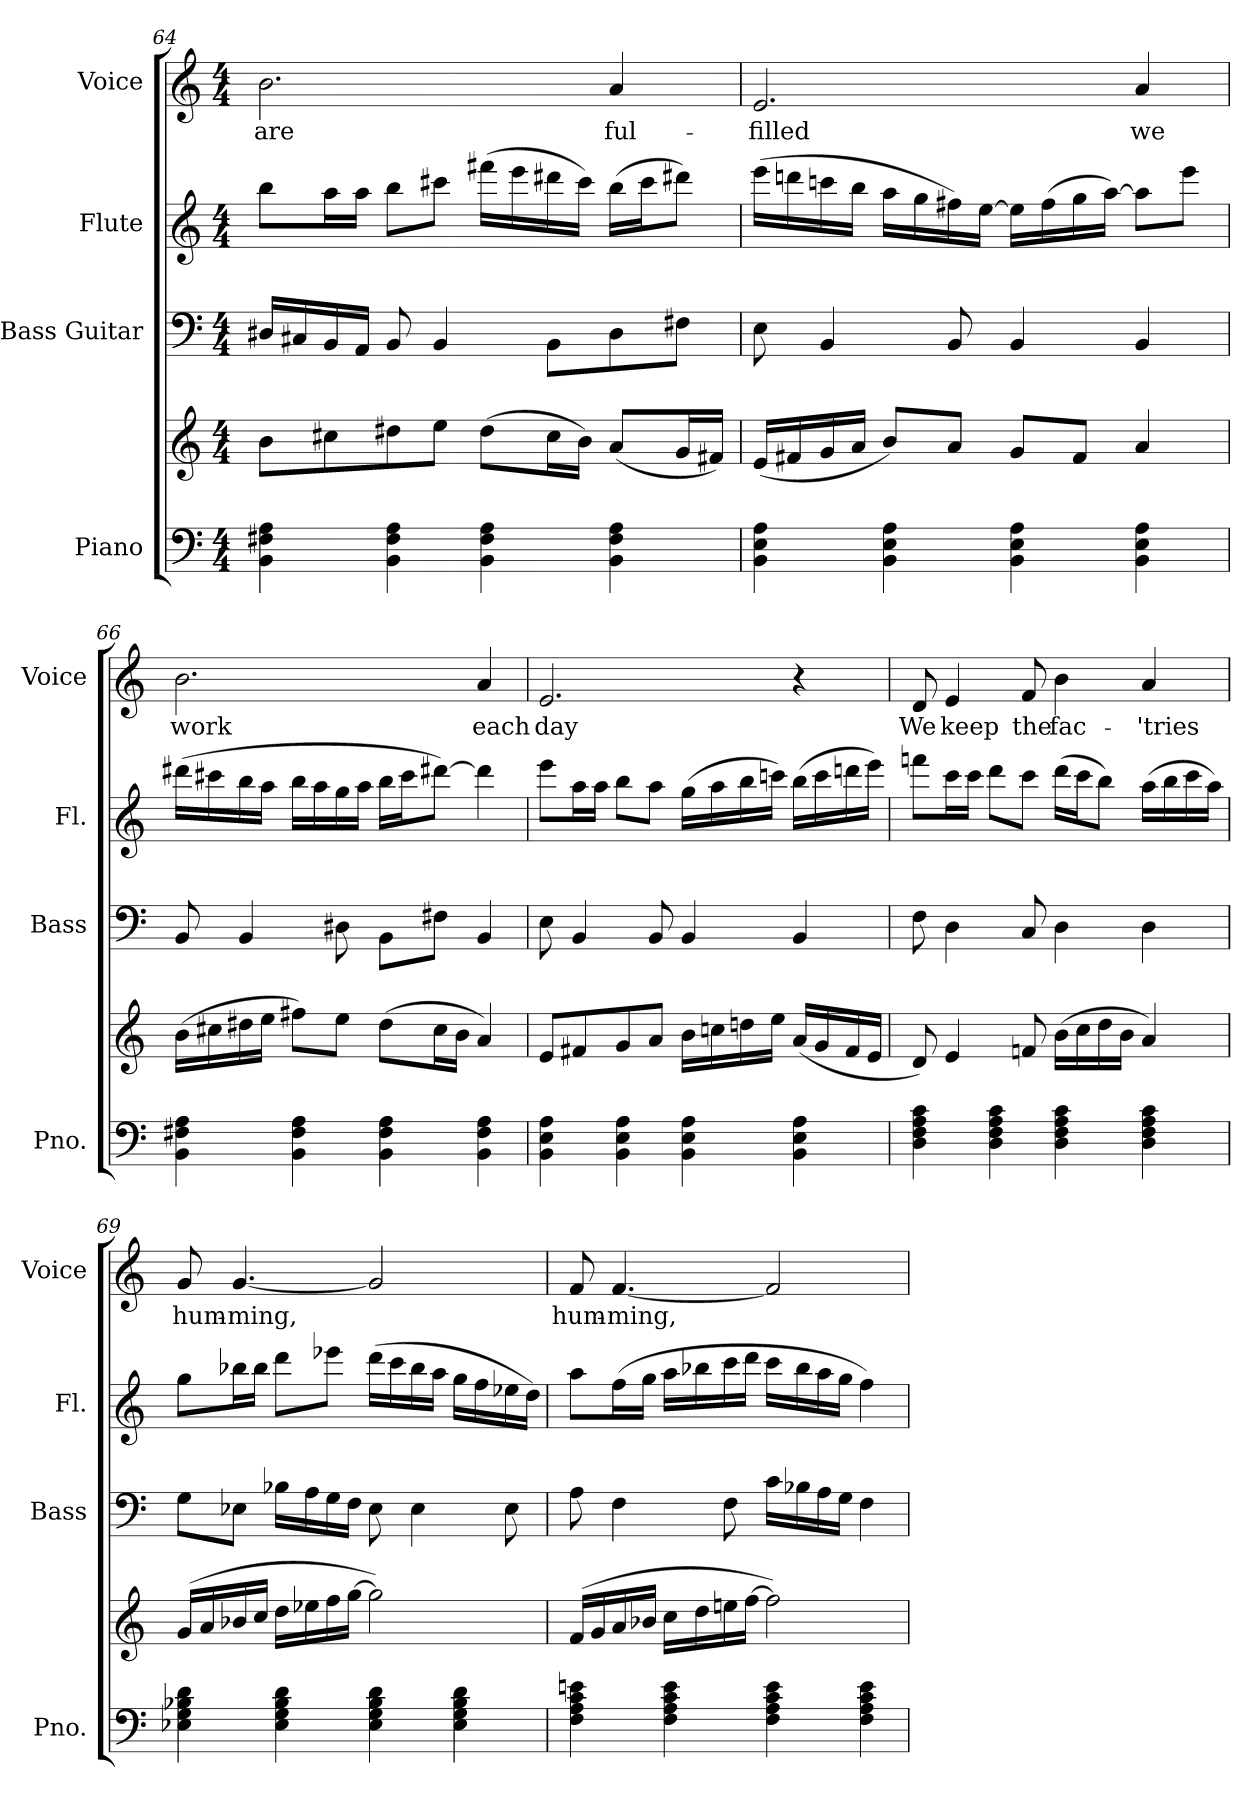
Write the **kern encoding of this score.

**kern	**kern	**kern	**kern	**kern	**text
*part4	*part4	*part3	*part2	*part1	*part1
*staff5	*staff4	*staff3	*staff2	*staff1	*staff1
*I"Piano	*	*I"Bass Guitar	*I"Flute	*I"Voice	*
*I'Pno.	*	*I'Bass	*I'Fl.	*I'Voice	*
*clefF4	*clefG2	*clefF4	*clefG2	*clefG2	*
*	*	*ITrd7c12	*	*	*
*k[]	*k[]	*k[]	*k[]	*k[]	*
*C:	*C:	*C:	*C:	*C:	*
*M4/4	*M4/4	*M4/4	*M4/4	*M4/4	*
=64	=64	=64	=64	=64	=64
!	!	!	!	!	!LO:LY:b:color=#000000
4BBi\ 4F#Xi 4Ai	8bi\L	16DD#Xi/LL	8bbi\L	2.bi\	are
.	.	16CC#Xi/	.	.	.
.	8cc#Xi\	16BBBi/	16aai\L	.	.
.	.	16AAAi/JJ	16aai\JJ	.	.
4BBi\ 4F#i 4Ai	8dd#Xi\	8BBBi/	8bbi\L	.	.
.	8eei\J	4BBBi/	8ccc#Xi\J	.	.
4BBi\ 4F#i 4Ai	(8dd#i\L	.	(16fff#Xi\LL	.	.
.	.	.	16eeei\	.	.
.	16cc#i\L	8BBBi\L	16ddd#Xi\	.	.
.	16bi\JJ)	.	16ccc#i\JJ)	.	.
!	!	!	!	!	!LO:LY:b:color=#000000
4BBi\ 4F#i 4Ai	(8ai/L	8DD#i\	(16bbi\LL	4ai/	ful-
.	.	.	16ccc#i\J	.	.
.	16gi/L	8FF#Xi\J	8ddd#Xi\J)	.	.
.	16f#Xi/JJ)	.	.	.	.
!!LO:LB:g=z
=65	=65	=65	=65	=65	=65
!	!	!	!	!	!LO:LY:b:color=#000000
4BBi\ 4Ei 4Ai	(16ei/LL	8EEi\	(16eeei\LL	2.ei/	-filled
.	16f#Xi/	.	16dddni\	.	.
.	16gi/	4BBBi/	16cccni\	.	.
.	16ai/JJ	.	16bbi\JJ	.	.
4BBi\ 4Ei 4Ai	8bi/L)	.	16aai\LL	.	.
.	.	.	16ggi\	.	.
.	8ai/J	8BBBi/	16ff#Xi\)	.	.
.	.	.	[16eei\JJ	.	.
4BBi\ 4Ei 4Ai	8gi/L	4BBBi/	16eei\LL]	.	.
.	.	.	(16ff#i\	.	.
.	8f#i/J	.	16ggi\	.	.
.	.	.	[16aai\JJ)	.	.
!	!	!	!	!	!LO:LY:b:color=#000000
4BBi\ 4Ei 4Ai	4ai/	4BBBi/	8aai\L]	4ai/	we
.	.	.	8eeei\J	.	.
=66	=66	=66	=66	=66	=66
!	!	!	!	!	!LO:LY:b:color=#000000
4BBi\ 4F#Xi 4Ai	(16bi\LL	8BBBi/	(16ddd#Xi\LL	2.bi\	work
.	16cc#Xi\	.	16ccc#Xi\	.	.
.	16dd#Xi\	4BBBi/	16bbi\	.	.
.	16eei\JJ	.	16aai\JJ	.	.
4BBi\ 4F#i 4Ai	8ff#Xi\L)	.	16bbi\LL	.	.
.	.	.	16aai\	.	.
.	8eei\J	8DD#Xi\	16ggi\	.	.
.	.	.	16aai\JJ	.	.
4BBi\ 4F#i 4Ai	(8dd#i\L	8BBBi\L	16bbi\LL	.	.
.	.	.	16ccc#i\J	.	.
.	16cc#i\L	8FF#Xi\J	[8ddd#Xi\J)	.	.
.	16bi\JJ	.	.	.	.
!	!	!	!	!	!LO:LY:b:color=#000000
4BBi\ 4F#i 4Ai	4ai/)	4BBBi/	4ddd#i\]	4ai/	each
=67	=67	=67	=67	=67	=67
!	!	!	!	!	!LO:LY:b:color=#000000
4BBi\ 4Ei 4Ai	8ei/L	8EEi\	8eeei\L	2.ei/	day
.	8f#Xi/	4BBBi/	16aai\L	.	.
.	.	.	16aai\JJ	.	.
4BBi\ 4Ei 4Ai	8gi/	.	8bbi\L	.	.
.	8ai/J	8BBBi/	8aai\J	.	.
4BBi\ 4Ei 4Ai	16bi\LL	4BBBi/	(16ggi\LL	.	.
.	16ccni\	.	16aai\	.	.
.	16ddni\	.	16bbi\	.	.
.	16eei\JJ	.	16cccni\JJ)	.	.
4BBi\ 4Ei 4Ai	(16ai/LL	4BBBi/	(16bbi\LL	4r	.
.	16gi/	.	16ccci\	.	.
.	16f#i/	.	16dddni\	.	.
.	16ei/JJ	.	16eeei\JJ)	.	.
!!LO:LB:g=z
=68	=68	=68	=68	=68	=68
!	!	!	!	!	!LO:LY:b:color=#000000
4Di\ 4Fi 4Ai 4ci	8di/)	8FFi\	8fffni\L	8di/	We
!	!	!	!	!	!LO:LY:b:color=#000000
.	4ei/	4DDi\	16ccci\L	4ei/	keep
.	.	.	16ccci\JJ	.	.
4Di\ 4Fi 4Ai 4ci	.	.	8dddi\L	.	.
!	!	!	!	!	!LO:LY:b:color=#000000
.	8fni/	8CCi/	8ccci\J	8fi/	the
!	!	!	!	!	!LO:LY:b:color=#000000
4Di\ 4Fi 4Ai 4ci	(16bi\LL	4DDi\	(16dddi\LL	4bi\	fac-
.	16cci\	.	16ccci\J	.	.
.	16ddi\	.	8bbi\J)	.	.
.	16bi\JJ	.	.	.	.
!	!	!	!	!	!LO:LY:b:color=#000000
4Di\ 4Fi 4Ai 4ci	4ai/)	4DDi\	(16aai\LL	4ai/	-'tries
.	.	.	16bbi\	.	.
.	.	.	16ccci\	.	.
.	.	.	16aai\JJ)	.	.
=69	=69	=69	=69	=69	=69
!	!	!	!	!	!LO:LY:b:color=#000000
4E-Xi\ 4Gi 4B-Xi 4di	(16gi/LL	8GGi\L	8ggi\L	8gi/	hum-
.	16ai/	.	.	.	.
!	!	!	!	!	!LO:LY:b:color=#000000
.	16b-Xi/	8EE-Xi\J	16bb-Xi\L	[4.gi/	-ming,
.	16cci/JJ	.	16bb-i\JJ	.	.
4E-i\ 4Gi 4B-i 4di	16ddi\LL	16BB-Xi\LL	8dddi\L	.	.
.	16ee-Xi\	16AAi\	.	.	.
.	16ffi\	16GGi\	8eee-Xi\J	.	.
.	[16ggi\JJ	16FFi\JJ	.	.	.
4E-i\ 4Gi 4B-i 4di	2ggi\])	8EE-i\	(16dddi\LL	2gi/]	.
.	.	.	16ccci\	.	.
.	.	4EE-i\	16bb-i\	.	.
.	.	.	16aai\JJ	.	.
4E-i\ 4Gi 4B-i 4di	.	.	16ggi\LL	.	.
.	.	.	16ffi\	.	.
.	.	8EE-i\	16ee-Xi\	.	.
.	.	.	16ddi\JJ)	.	.
=70	=70	=70	=70	=70	=70
!	!	!	!	!	!LO:LY:b:color=#000000
4Fi\ 4Ai 4ci 4eni	(16fi/LL	8AAi\	8aai\L	8fi/	hum-
.	16gi/	.	.	.	.
!	!	!	!	!	!LO:LY:b:color=#000000
.	16ai/	4FFi\	(16ffi\L	[4.fi/	-ming,
.	16b-Xi/JJ	.	16ggi\JJ	.	.
4Fi\ 4Ai 4ci 4ei	16cci\LL	.	16aai\LL	.	.
.	16ddi\	.	16bb-Xi\	.	.
.	16eeni\	8FFi\	16ccci\	.	.
.	[16ffi\JJ	.	16dddi\JJ	.	.
4Fi\ 4Ai 4ci 4ei	2ffi\])	16Ci\LL	16ccci\LL	2fi/]	.
.	.	16BB-Xi\	16bb-i\	.	.
.	.	16AAi\	16aai\	.	.
.	.	16GGi\JJ	16ggi\JJ	.	.
4Fi\ 4Ai 4ci 4ei	.	4FFi\	4ffi\)	.	.
=	=	=	=	=	=
*-	*-	*-	*-	*-	*-
